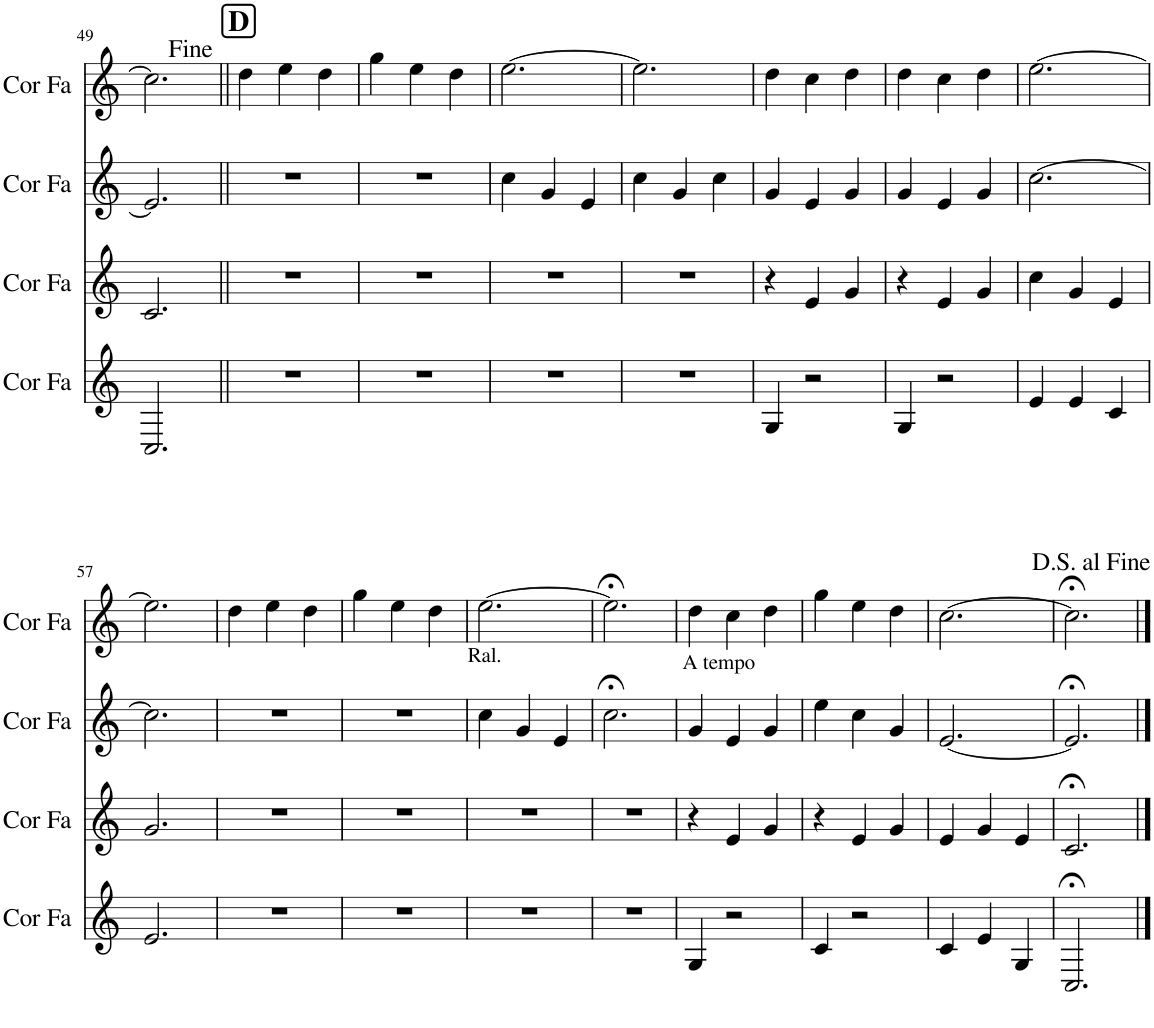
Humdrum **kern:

**kern	**kern	**kern	**kern
*part4	*part3	*part2	*part1
*staff4	*staff3	*staff2	*staff1
*I"Cor en Fa	*I"Cor en Fa	*I"Cor en Fa	*I"Cor en Fa
*I'Cor Fa	*I'Cor Fa	*I'Cor Fa	*I'Cor Fa
!!LO:PB:g=z
*clefG2	*clefG2	*clefG2	*clefG2
*Trd4c7	*Trd4c7	*Trd4c7	*Trd4c7
*k[]	*k[]	*k[]	*k[]
*M3/4	*M3/4	*M3/4	*M3/4
=49	=49	=49	=49
2.C/	2.c/	2.e/]	2.cc\]
!!LO:REH:place=s1:a:B:cj:fs=14:t=D
=50||	=50||	=50||	=50||
2.r	2.r	2.r	4dd\
.	.	.	4ee\
.	.	.	4dd\
=51	=51	=51	=51
2.r	2.r	2.r	4gg\
.	.	.	4ee\
.	.	.	4dd\
=52	=52	=52	=52
2.r	2.r	4cc\	[2.ee\
.	.	4g/	.
.	.	4e/	.
=53	=53	=53	=53
2.r	2.r	4cc\	2.ee\]
.	.	4g/	.
.	.	4cc\	.
=54	=54	=54	=54
4G/	4r	4g/	4dd\
2r	4e/	4e/	4cc\
.	4g/	4g/	4dd\
=55	=55	=55	=55
4G/	4r	4g/	4dd\
2r	4e/	4e/	4cc\
.	4g/	4g/	4dd\
=56	=56	=56	=56
4e/	4cc\	[2.cc\	[2.ee\
4e/	4g/	.	.
4c/	4e/	.	.
!!LO:LB:g=z
=57	=57	=57	=57
2.e/	2.g/	2.cc\]	2.ee\]
=58	=58	=58	=58
2.r	2.r	2.r	4dd\
.	.	.	4ee\
.	.	.	4dd\
=59	=59	=59	=59
2.r	2.r	2.r	4gg\
.	.	.	4ee\
!	!	!	!LO:TX:b:t=Ral.
.	.	.	4dd\
=60	=60	=60	=60
2.r	2.r	4cc\	[2.ee\
.	.	4g/	.
.	.	4e/	.
=61	=61	=61	=61
2.r	2.r	2.cc;<\	2.ee;<\]
=62	=62	=62	=62
!	!	!	!LO:TX:b:t=A tempo
4G/	4r	4g/	4dd\
2r	4e/	4e/	4cc\
.	4g/	4g/	4dd\
=63	=63	=63	=63
4c/	4r	4ee\	4gg\
2r	4e/	4cc\	4ee\
.	4g/	4g/	4dd\
=64	=64	=64	=64
4c/	4e/	[2.e/	[2.cc\
4e/	4g/	.	.
4G/	4e/	.	.
=65	=65	=65	=65
2.C;</	2.c;</	2.e;</]	2.cc;<\]
==	==	==	==
*-	*-	*-	*-
